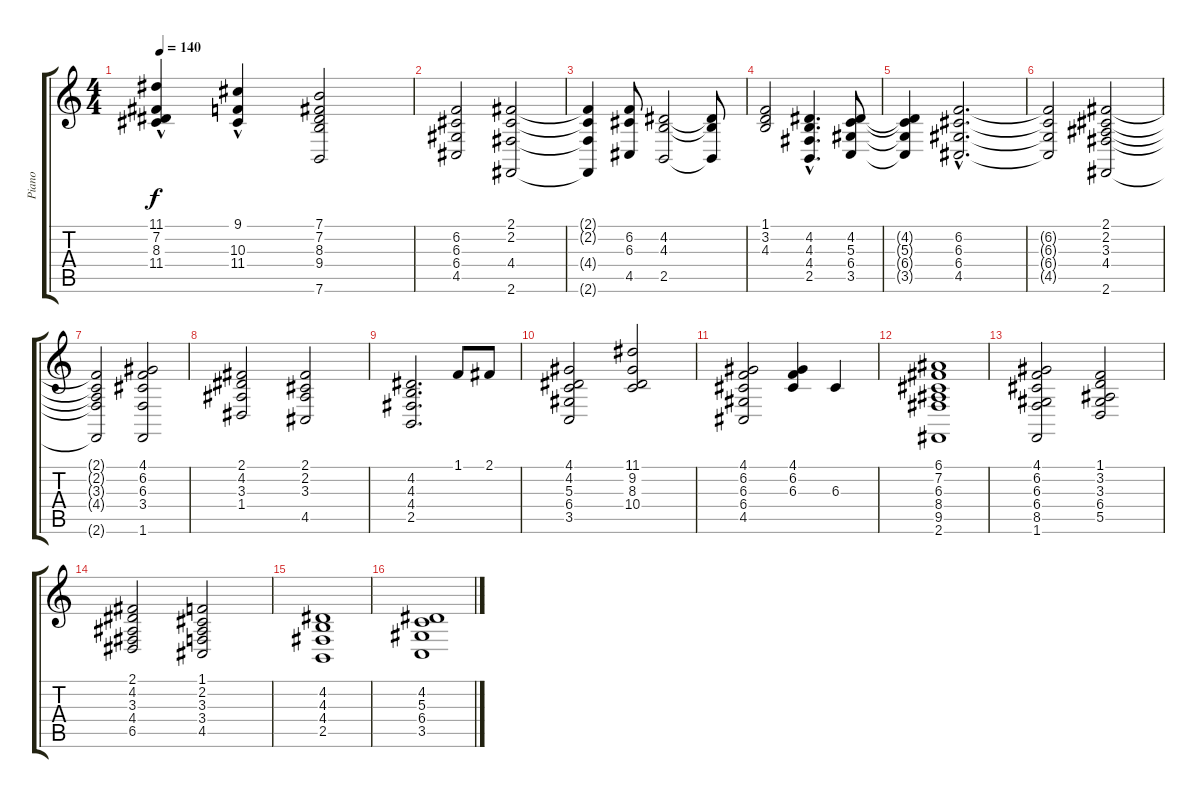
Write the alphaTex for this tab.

\track ("Piano" "Piano") {instrument acousticgrandpiano}
\staff {score tabs}
\tuning (E4 B3 G3 D3 A2 E2) {hide}
\ts (4 4)
\tempo 140
\clef g2
\ks c
(11.1{hac} 7.2{hac} 8.3 11.4).4{dy f} (9.1 10.3{hac} 11.4).4 (7.1 7.2 8.3 9.4 7.6).2 |
(6.2 6.3 6.4 4.5).2 (2.1 2.2 4.4 2.6).2 |
(2.1{t} 2.2{t} 4.4{t} 2.6{t}).4 (6.2 6.3 4.5).8 (4.2 4.3 2.5).2 (4.2{t} 4.3{t} 2.5{t}).8 |
(1.1 3.2 4.3).2 (4.2{hac} 4.3{hac} 4.4{hac} 2.5{hac}).4{d} (4.2 5.3 6.4 3.5).8 |
(4.2{t} 5.3{t} 6.4{t} 3.5{t}).4 (6.2{hac} 6.3{hac} 6.4{hac} 4.5{hac}).2{d} |
(6.2{t} 6.3{t} 6.4{t} 4.5{t}).2 (2.1 2.2 3.3 4.4 2.6).2 |
(2.1{t} 2.2{t} 3.3{t} 4.4{t} 2.6{t}).2 (4.1 6.2 6.3 3.4 1.6).2 |
(2.1 4.2 3.3 1.4).2 (2.1 2.2 3.3 4.5).2 |
(4.2 4.3 4.4 2.5).2{d} 1.1.8 2.1.8 |
(4.1 4.2 5.3 6.4 3.5).2 (11.1 9.2 8.3 10.4).2 |
(4.1 6.2 6.3 6.4 4.5).2 (4.1 6.2 6.3).4 6.3.4 |
(6.1 7.2 6.3 8.4 9.5 2.6).1 |
(4.1 6.2 6.3 6.4 8.5 1.6).2 (1.1 3.2 3.3 6.4 5.5).2 |
(2.1 4.2 3.3 4.4 6.5).2 (1.1 2.2 3.3 3.4 4.5).2 |
(4.2 4.3 4.4 2.5).1 |
(4.2 5.3 6.4 3.5).1
